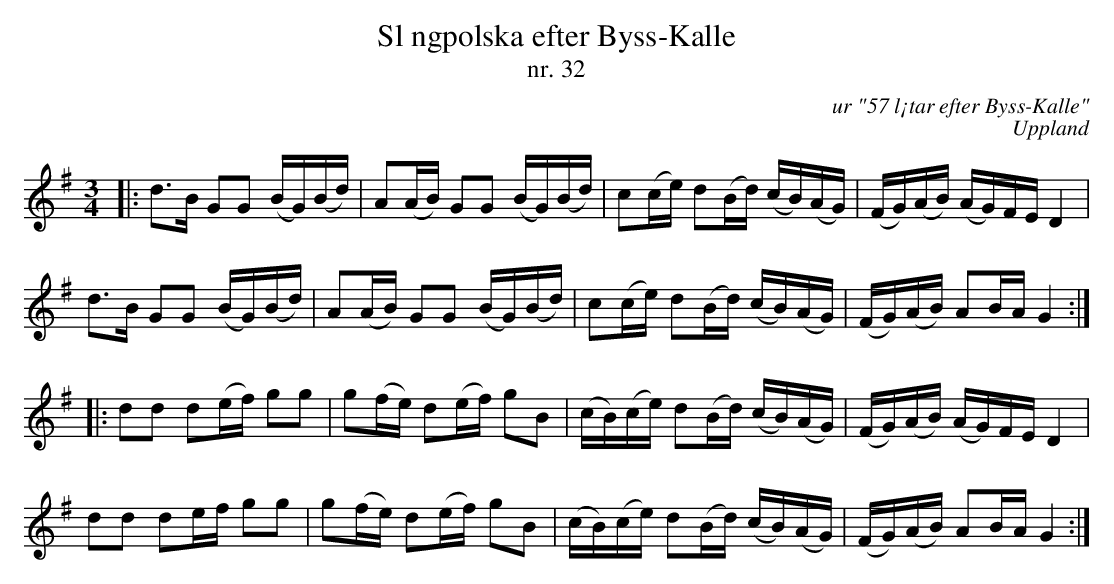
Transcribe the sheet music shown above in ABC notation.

X:1
T: Sl ngpolska efter Byss-Kalle
T: nr. 32
C: ur "57 l¡tar efter Byss-Kalle"
C: Uppland
M: 3/4
L: 1/16
K: G
|: d2>B2 G2G2 (BG)(Bd) | A2(AB) G2G2 (BG)(Bd) | c2(ce) d2(Bd) (cB)(AG) | (FG)(AB) (AG)FE D4 |
d2>B2 G2G2 (BG)(Bd) | A2(AB) G2G2 (BG)(Bd) | c2(ce) d2(Bd) (cB)(AG) | (FG)(AB) A2BA G4 :|
|: d2d2 d2(ef) g2g2 | g2(fe) d2(ef) g2B2 | (cB)(ce) d2(Bd) (cB)(AG) | (FG)(AB) (AG)FE D4 |
d2d2 d2ef g2g2 | g2(fe) d2(ef) g2B2 | (cB)(ce) d2(Bd) (cB)(AG) | (FG)(AB) A2BA G4 :|
